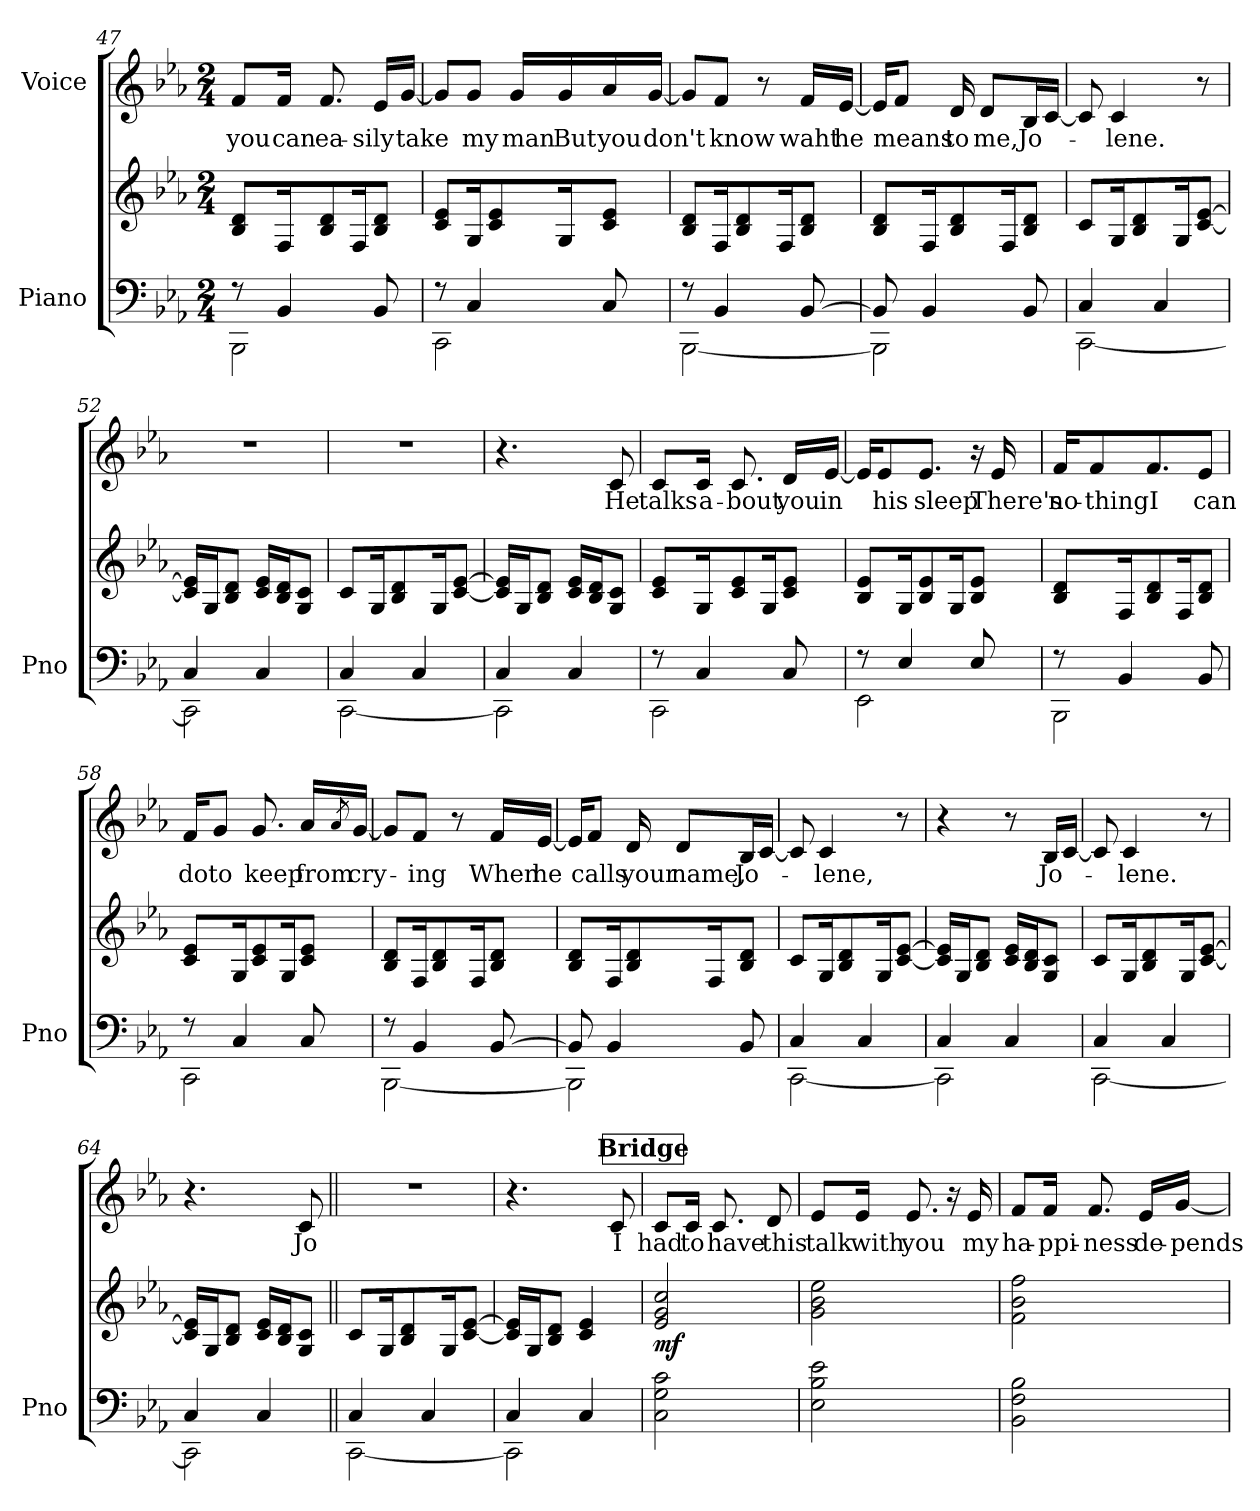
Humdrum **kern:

**kern	**kern	**dynam	**kern	**text
*part2	*part2	*part2	*part1	*part1
*staff3	*staff2	*staff2/3	*staff1	*staff1
*I"Piano	*	*	*I"Voice	*
*I'Pno	*	*	*	*
*clefF4	*clefG2	*	*clefG2	*
*k[b-e-a-]	*k[b-e-a-]	*	*k[b-e-a-]	*
*M2/4	*M2/4	*	*M2/4	*
=47	=47	=47	=47	=47
*^	*	*	*	*
8r	2BBB-\	8B-/ 8d/L	.	8f/L	you
4BB-/	.	16F/K	.	16f/Jk	can
.	.	8B-/ 8d/	.	8.f/	ea-
.	.	16F/K	.	.	.
8BB-/	.	8B-/ 8d/J	.	16e-/LL	-sily
.	.	.	.	[16g/JJ	take
=48	=48	=48	=48	=48	=48
8r	2CC\	8c/ 8e-/L	.	8g/L]	.
4C/	.	16G/K	.	8g/J	my
.	.	8c/ 8e-/	.	.	.
.	.	.	.	16g/LL	man
.	.	16G/K	.	16g/	But
8C/	.	8c/ 8e-/J	.	16a-/	you
.	.	.	.	[16g/JJ	don't
!!LO:LB:g=z
=49	=49	=49	=49	=49	=49
8r	[2BBB-\	8B-/ 8d/L	.	8g/L]	.
4BB-/	.	16F/K	.	8f/J	know
.	.	8B-/ 8d/	.	.	.
.	.	.	.	8r	.
.	.	16F/K	.	.	.
[8BB-/	.	8B-/ 8d/J	.	16f/LL	waht
.	.	.	.	[16e-/JJ	he
=50	=50	=50	=50	=50	=50
8BB-/]	2BBB-\]	8B-/ 8d/L	.	16e-/KL]	.
.	.	.	.	8f/J	means
4BB-/	.	16F/K	.	.	.
.	.	8B-/ 8d/	.	16d/	to
.	.	.	.	8d/L	me,
.	.	16F/K	.	.	.
8BB-/	.	8B-/ 8d/J	.	16B-/L	Jo-
.	.	.	.	[16c/JJ	.
=51	=51	=51	=51	=51	=51
4C/	[2CC\	8c/L	.	8c/]	.
.	.	16G/K	.	4c/	lene.
.	.	8B-/ 8d/	.	.	.
4C/	.	.	.	.	.
.	.	16G/K	.	.	.
.	.	[8c/ [8e-/J	.	8r	.
=52	=52	=52	=52	=52	=52
4C/	2CC\]	16c/] 16e-/]LL	.	2r	.
.	.	16G/J	.	.	.
.	.	8B-/ 8d/J	.	.	.
4C/	.	16c/ 16e-/LL	.	.	.
.	.	16B-/ 16d/J	.	.	.
.	.	8G/ 8c/J	.	.	.
!!LO:LB:g=z
=53	=53	=53	=53	=53	=53
4C/	[2CC\	8c/L	.	2r	.
.	.	16G/K	.	.	.
.	.	8B-/ 8d/	.	.	.
4C/	.	.	.	.	.
.	.	16G/K	.	.	.
.	.	[8c/ [8e-/J	.	.	.
=54	=54	=54	=54	=54	=54
4C/	2CC\]	16c/] 16e-/]LL	.	4.r	.
.	.	16G/J	.	.	.
.	.	8B-/ 8d/J	.	.	.
4C/	.	16c/ 16e-/LL	.	.	.
.	.	16B-/ 16d/J	.	.	.
.	.	8G/ 8c/J	.	8c/	He
=55	=55	=55	=55	=55	=55
8r	2CC\	8c/ 8e-/L	.	8c/L	talks
4C/	.	16G/K	.	16c/Jk	a-
.	.	8c/ 8e-/	.	8.c/	-bout
.	.	16G/K	.	.	.
8C/	.	8c/ 8e-/J	.	16d/LL	you
.	.	.	.	[16e-/JJ	in
=56	=56	=56	=56	=56	=56
8r	2EE-\	8B-/ 8e-/L	.	16e-/KL]	.
.	.	.	.	8e-/	his
4E-/	.	16G/K	.	.	.
.	.	8B-/ 8e-/	.	8.e-/J	sleep
.	.	16G/K	.	.	.
8E-/	.	8B-/ 8e-/J	.	16r	.
.	.	.	.	16e-/	There's
!!LO:LB:g=z
=57	=57	=57	=57	=57	=57
8r	2BBB-\	8B-/ 8d/L	.	16f/KL	no-
.	.	.	.	8f/	-thing
4BB-/	.	16F/K	.	.	.
.	.	8B-/ 8d/	.	8.f/	I
.	.	16F/K	.	.	.
8BB-/	.	8B-/ 8d/J	.	8e-/J	can
=58	=58	=58	=58	=58	=58
8r	2CC\	8c/ 8e-/L	.	16f/KL	do
.	.	.	.	8g/J	to
4C/	.	16G/K	.	.	.
.	.	8c/ 8e-/	.	8.g/	keep
.	.	16G/K	.	.	.
8C/	.	8c/ 8e-/J	.	16a-/LL	from
.	.	.	.	8qa-/	.
.	.	.	.	[16g/JJ	cry-
=59	=59	=59	=59	=59	=59
8r	[2BBB-\	8B-/ 8d/L	.	8g/L]	.
4BB-/	.	16F/K	.	8f/J	-ing
.	.	8B-/ 8d/	.	.	.
.	.	.	.	8r	.
.	.	16F/K	.	.	.
[8BB-/	.	8B-/ 8d/J	.	16f/LL	When
.	.	.	.	[16e-/JJ	he
=60	=60	=60	=60	=60	=60
8BB-/]	2BBB-\]	8B-/ 8d/L	.	16e-/KL]	.
.	.	.	.	8f/J	calls
4BB-/	.	16F/K	.	.	.
.	.	8B-/ 8d/	.	16d/	your
.	.	.	.	8d/L	name,
.	.	16F/K	.	.	.
8BB-/	.	8B-/ 8d/J	.	16B-/L	Jo-
.	.	.	.	[16c/JJ	.
!!LO:PB:g=z
=61	=61	=61	=61	=61	=61
4C/	[2CC\	8c/L	.	8c/]	.
.	.	16G/K	.	4c/	lene,
.	.	8B-/ 8d/	.	.	.
4C/	.	.	.	.	.
.	.	16G/K	.	.	.
.	.	[8c/ [8e-/J	.	8r	.
=62	=62	=62	=62	=62	=62
4C/	2CC\]	16c/] 16e-/]LL	.	4r	.
.	.	16G/J	.	.	.
.	.	8B-/ 8d/J	.	.	.
4C/	.	16c/ 16e-/LL	.	8r	.
.	.	16B-/ 16d/J	.	.	.
.	.	8G/ 8c/J	.	16B-/LL	Jo-
.	.	.	.	[16c/JJ	.
=63	=63	=63	=63	=63	=63
4C/	[2CC\	8c/L	.	8c/]	.
.	.	16G/K	.	4c/	lene.
.	.	8B-/ 8d/	.	.	.
4C/	.	.	.	.	.
.	.	16G/K	.	.	.
.	.	[8c/ [8e-/J	.	8r	.
=64	=64	=64	=64	=64	=64
4C/	2CC\]	16c/] 16e-/]LL	.	4.r	.
.	.	16G/J	.	.	.
.	.	8B-/ 8d/J	.	.	.
4C/	.	16c/ 16e-/LL	.	.	.
.	.	16B-/ 16d/J	.	.	.
.	.	8G/ 8c/J	.	8c/	Jo
=65||	=65||	=65||	=65||	=65||	=65||
4C/	[2CC\	8c/L	.	2r	.
.	.	16G/K	.	.	.
.	.	8B-/ 8d/	.	.	.
4C/	.	.	.	.	.
.	.	16G/K	.	.	.
.	.	[8c/ [8e-/J	.	.	.
!!LO:LB:g=z
=66	=66	=66	=66	=66	=66
4C/	2CC\]	16c/] 16e-/]LL	.	4.r	.
.	.	16G/J	.	.	.
.	.	8B-/ 8d/J	.	.	.
4C/	.	4c/ 4e-/	.	.	.
.	.	.	.	8c/	I
*v	*v	*	*	*	*
!!LO:REH:place=s1:a:B:fs=14:t=Bridge
=67	=67	=67	=67	=67
!	!	!LO:DY:b	!	!
2C\ 2G\ 2c\	2e-/ 2g/ 2cc/	mf	8c/L	had
.	.	.	16c/Jk	to
.	.	.	8.c/	have
.	.	.	8d/	this
=68	=68	=68	=68	=68
2E-\ 2B-\ 2e-\	2g\ 2b-\ 2ee-\	.	8e-/L	talk
.	.	.	16e-/Jk	with
.	.	.	8.e-/	you
.	.	.	16r	.
.	.	.	16e-/	my
=69	=69	=69	=69	=69
2BB-\ 2F\ 2B-\	2f\ 2b-\ 2ff\	.	8f/L	ha-
.	.	.	16f/Jk	-ppi-
.	.	.	8.f/	-ness
.	.	.	16e-/LL	de-
.	.	.	[16g/JJ	-pends
=	=	=	=	=
*-	*-	*-	*-	*-
